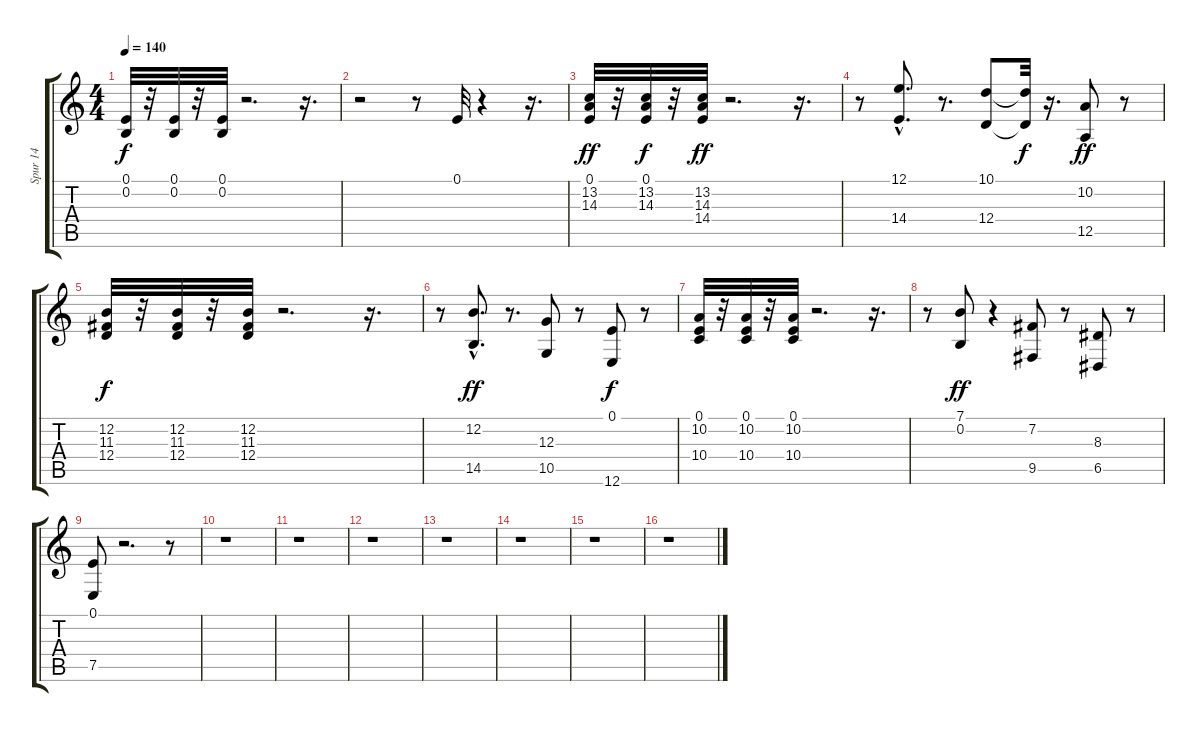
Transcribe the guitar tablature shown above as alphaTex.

\track ("Spur 14" "Spur 14") {instrument brasssection}
\staff {score tabs}
\tuning (E4 B3 G3 D3 A2 E2) {hide}
\ts (4 4)
\tempo 140
\clef g2
\ks c
(0.1 0.2).32{dy f} r.32 (0.1 0.2).32 r.32 (0.1 0.2).32 r.2{d} r.16{d} |
r.2 r.8 0.1.32 r.4 r.16{d} |
(0.1 13.2 14.3).32{dy ff} r.32 (0.1 13.2 14.3).32{dy f} r.32 (13.2 14.3 14.4).32{dy ff} r.2{d} r.16{d} |
r.8 (12.1{hac} 14.4{hac}).8{d} r.8{d} (10.1 12.4).8 (10.1{t} 12.4{t}).32{dy f} r.16{d} (10.2 12.5).8{dy ff} r.8 |
(12.2 11.3 12.4).32{dy f} r.32 (12.2 11.3 12.4).32 r.32 (12.2 11.3 12.4).32 r.2{d} r.16{d} |
r.8 (12.2{hac} 14.5{hac}).8{d dy ff} r.8{d} (12.3 10.5).8 r.8 (0.1 12.6).8{dy f} r.8 |
(0.1 10.2 10.4).32 r.32 (0.1 10.2 10.4).32 r.32 (0.1 10.2 10.4).32 r.2{d} r.16{d} |
r.8 (7.1 0.2).8{dy ff} r.4 (7.2 9.5).8 r.8 (8.3 6.5).8 r.8 |
(0.1 7.5).8 r.2{d} r.8 |
r.1 |
r.1 |
r.1 |
r.1 |
r.1 |
r.1 |
r.1
